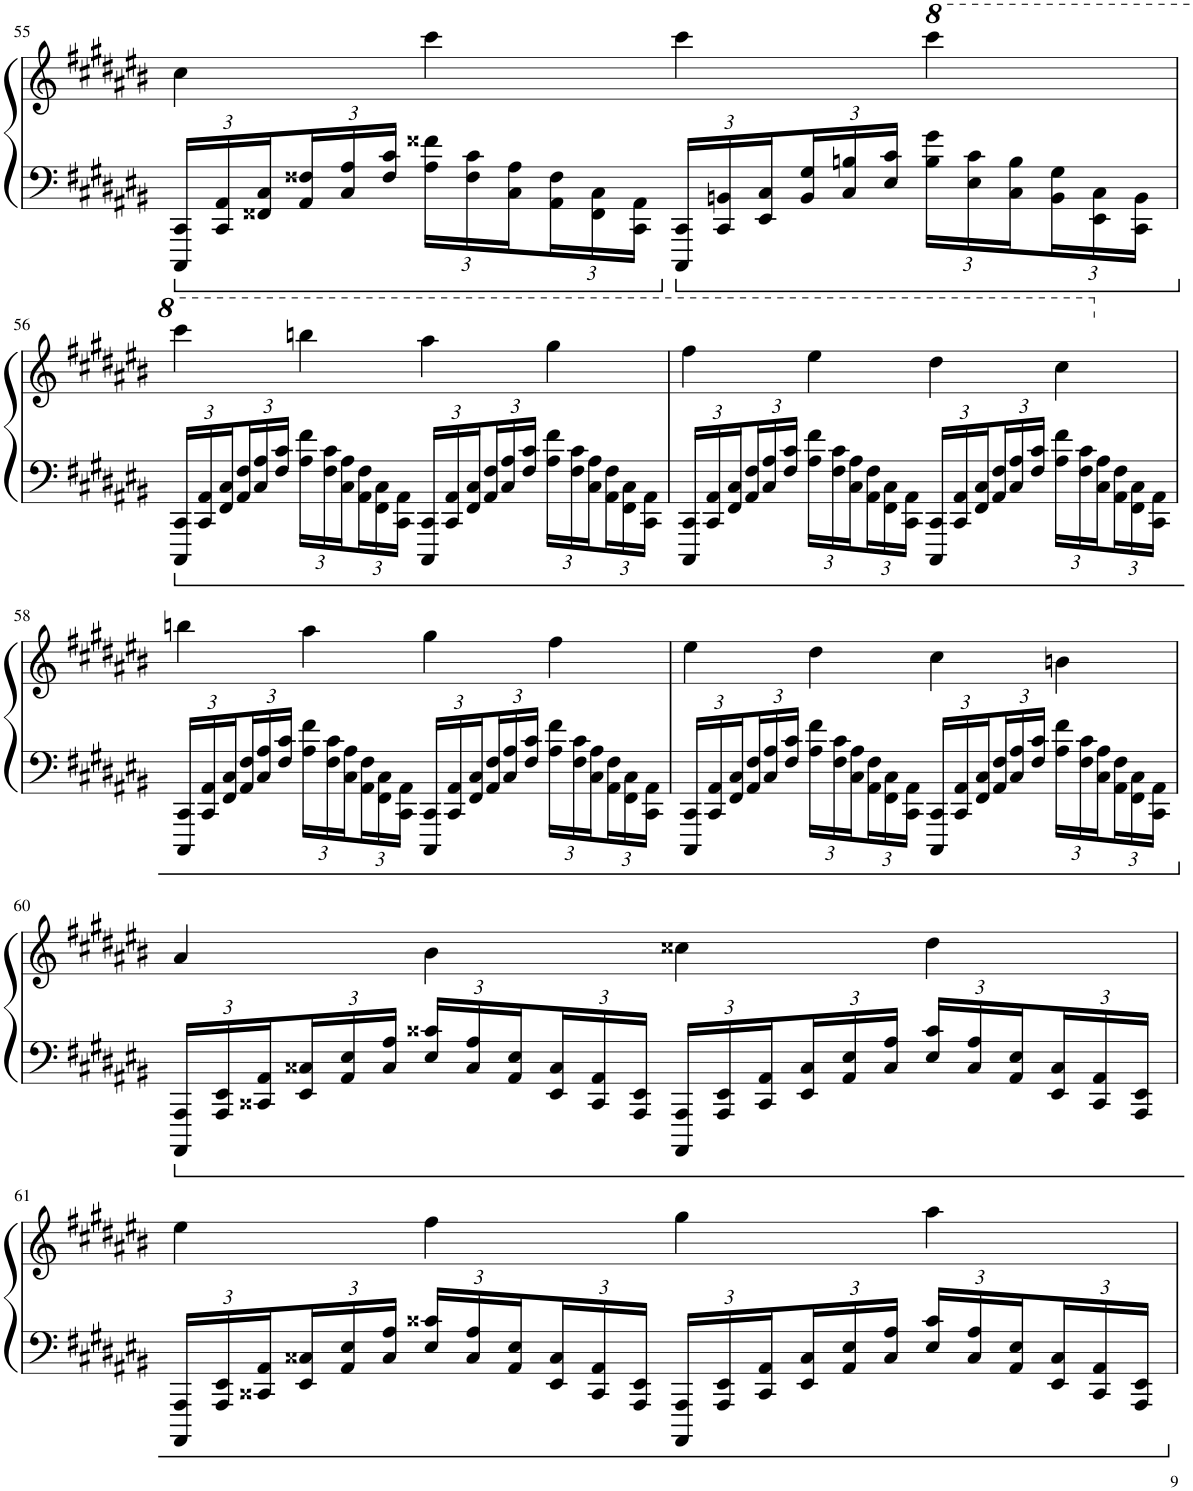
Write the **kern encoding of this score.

**kern	**kern
*part1	*part1
*staff2	*staff1
*I"Piano	*
*I'Pno.	*
!!LO:PB:g=z
*clefF4	*clefG2
*k[f#c#g#d#a#e#b#]	*k[f#c#g#d#a#e#b#]
*M4/4	*M4/4
*Xbrackettup	*
=55	=55
24CCC#/ 24CC#/LL	4cc#\
24CC#/ 24AA#/	.
24FF##X/ 24C#/	.
24AA#/ 24F##X/	.
24C#/ 24A#/	.
24F##/ 24c#/JJ	.
24A#\ 24f##X\LL	4ccc#\
24F##\ 24c#\	.
24C#\ 24A#\	.
24AA#\ 24F##\	.
24FF##\ 24C#\	.
24CC#\ 24AA#\JJ	.
24CCC#/ 24CC#/LL	4ccc#\
24CC#/ 24BBn/	.
24EE#/ 24C#/	.
24BB/ 24G#/	.
24C#/ 24Bn/	.
24E#/ 24c#/JJ	.
*	*8va
24B\ 24g#\LL	4cccc#\
24E#\ 24c#\	.
24C#\ 24B\	.
24BB\ 24G#\	.
24EE#\ 24C#\	.
24CC#\ 24BB\JJ	.
!!LO:LB:g=z
=56	=56
24CCC#/ 24CC#/LL	4cccc#\
24CC#/ 24AA#/	.
24FF#/ 24C#/	.
24AA#/ 24F#/	.
24C#/ 24A#/	.
24F#/ 24c#/JJ	.
24A#\ 24f#\LL	4bbbn\
24F#\ 24c#\	.
24C#\ 24A#\	.
24AA#\ 24F#\	.
24FF#\ 24C#\	.
24CC#\ 24AA#\JJ	.
24CCC#/ 24CC#/LL	4aaa#\
24CC#/ 24AA#/	.
24FF#/ 24C#/	.
24AA#/ 24F#/	.
24C#/ 24A#/	.
24F#/ 24c#/JJ	.
24A#\ 24f#\LL	4ggg#\
24F#\ 24c#\	.
24C#\ 24A#\	.
24AA#\ 24F#\	.
24FF#\ 24C#\	.
24CC#\ 24AA#\JJ	.
=57	=57
24CCC#/ 24CC#/LL	4fff#\
24CC#/ 24AA#/	.
24FF#/ 24C#/	.
24AA#/ 24F#/	.
24C#/ 24A#/	.
24F#/ 24c#/JJ	.
24A#\ 24f#\LL	4eee#\
24F#\ 24c#\	.
24C#\ 24A#\	.
24AA#\ 24F#\	.
24FF#\ 24C#\	.
24CC#\ 24AA#\JJ	.
24CCC#/ 24CC#/LL	4ddd#\
24CC#/ 24AA#/	.
24FF#/ 24C#/	.
24AA#/ 24F#/	.
24C#/ 24A#/	.
24F#/ 24c#/JJ	.
24A#\ 24f#\LL	4ccc#\
24F#\ 24c#\	.
24C#\ 24A#\	.
24AA#\ 24F#\	.
24FF#\ 24C#\	.
24CC#\ 24AA#\JJ	.
!!LO:LB:g=z
=58	=58
*	*X8va
24CCC#/ 24CC#/LL	4bbn\
24CC#/ 24AA#/	.
24FF#/ 24C#/	.
24AA#/ 24F#/	.
24C#/ 24A#/	.
24F#/ 24c#/JJ	.
24A#\ 24f#\LL	4aa#\
24F#\ 24c#\	.
24C#\ 24A#\	.
24AA#\ 24F#\	.
24FF#\ 24C#\	.
24CC#\ 24AA#\JJ	.
24CCC#/ 24CC#/LL	4gg#\
24CC#/ 24AA#/	.
24FF#/ 24C#/	.
24AA#/ 24F#/	.
24C#/ 24A#/	.
24F#/ 24c#/JJ	.
24A#\ 24f#\LL	4ff#\
24F#\ 24c#\	.
24C#\ 24A#\	.
24AA#\ 24F#\	.
24FF#\ 24C#\	.
24CC#\ 24AA#\JJ	.
=59	=59
24CCC#/ 24CC#/LL	4ee#\
24CC#/ 24AA#/	.
24FF#/ 24C#/	.
24AA#/ 24F#/	.
24C#/ 24A#/	.
24F#/ 24c#/JJ	.
24A#\ 24f#\LL	4dd#\
24F#\ 24c#\	.
24C#\ 24A#\	.
24AA#\ 24F#\	.
24FF#\ 24C#\	.
24CC#\ 24AA#\JJ	.
24CCC#/ 24CC#/LL	4cc#\
24CC#/ 24AA#/	.
24FF#/ 24C#/	.
24AA#/ 24F#/	.
24C#/ 24A#/	.
24F#/ 24c#/JJ	.
24A#\ 24f#\LL	4bn\
24F#\ 24c#\	.
24C#\ 24A#\	.
24AA#\ 24F#\	.
24FF#\ 24C#\	.
24CC#\ 24AA#\JJ	.
!!LO:LB:g=z
=60	=60
24AAAA#/ 24AAA#/LL	4a#/
24AAA#/ 24EE#/	.
24CC##X/ 24AA#/	.
24EE#/ 24C##X/	.
24AA#/ 24E#/	.
24C##/ 24A#/JJ	.
24E#/ 24c##X/LL	4b#\
24C##/ 24A#/	.
24AA#/ 24E#/	.
24EE#/ 24C##/	.
24CC##/ 24AA#/	.
24AAA#/ 24EE#/JJ	.
24AAAA#/ 24AAA#/LL	4cc##X\
24AAA#/ 24EE#/	.
24CC##/ 24AA#/	.
24EE#/ 24C##/	.
24AA#/ 24E#/	.
24C##/ 24A#/JJ	.
24E#/ 24c##/LL	4dd#\
24C##/ 24A#/	.
24AA#/ 24E#/	.
24EE#/ 24C##/	.
24CC##/ 24AA#/	.
24AAA#/ 24EE#/JJ	.
!!LO:LB:g=z
=61	=61
24AAAA#/ 24AAA#/LL	4ee#\
24AAA#/ 24EE#/	.
24CC##X/ 24AA#/	.
24EE#/ 24C##X/	.
24AA#/ 24E#/	.
24C##/ 24A#/JJ	.
24E#/ 24c##X/LL	4ff#\
24C##/ 24A#/	.
24AA#/ 24E#/	.
24EE#/ 24C##/	.
24CC##/ 24AA#/	.
24AAA#/ 24EE#/JJ	.
24AAAA#/ 24AAA#/LL	4gg#\
24AAA#/ 24EE#/	.
24CC##/ 24AA#/	.
24EE#/ 24C##/	.
24AA#/ 24E#/	.
24C##/ 24A#/JJ	.
24E#/ 24c##/LL	4aa#\
24C##/ 24A#/	.
24AA#/ 24E#/	.
24EE#/ 24C##/	.
24CC##/ 24AA#/	.
24AAA#/ 24EE#/JJ	.
=	=
*-	*-
